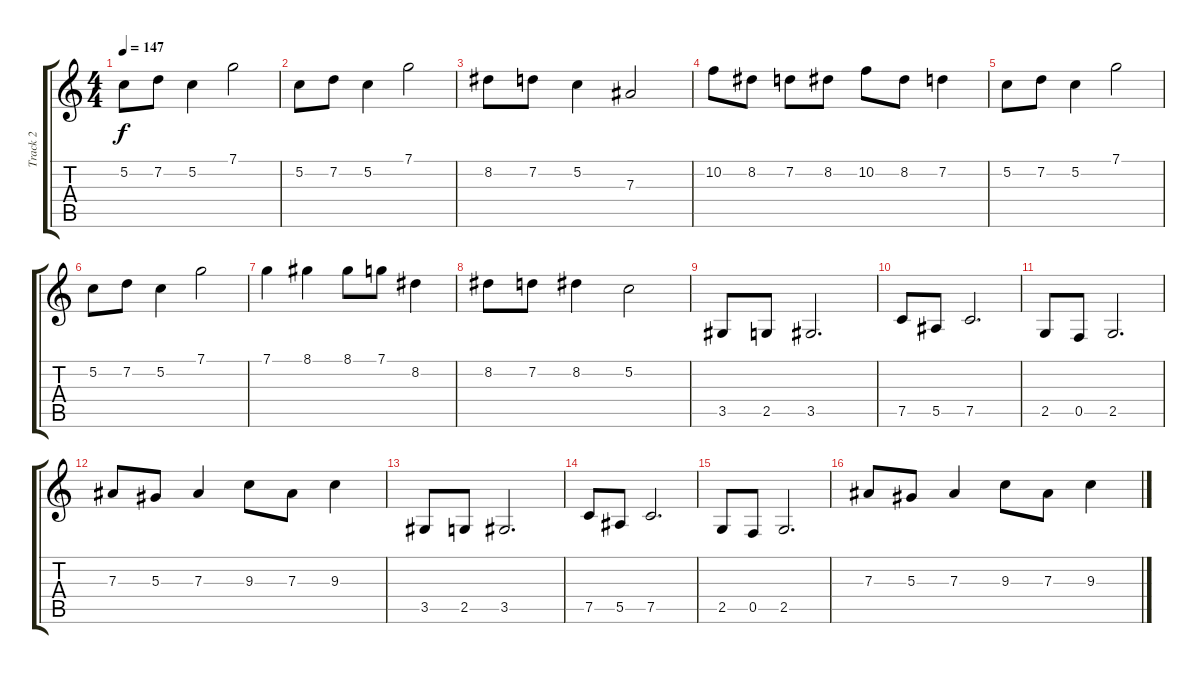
\track ("Track 2" "Track 2") {instrument distortionguitar}
\staff {score tabs}
\tuning (C4 G3 Eb3 Bb2 F2 C2) {hide}
\ts (4 4)
\tempo 147
\clef g2
\ks c
5.2.8{dy f} 7.2.8 5.2.4 7.1.2 |
5.2.8 7.2.8 5.2.4 7.1.2 |
8.2.8 7.2.8 5.2.4 7.3.2 |
10.2.8 8.2.8 7.2.8 8.2.8 10.2.8 8.2.8 7.2.4 |
5.2.8 7.2.8 5.2.4 7.1.2 |
5.2.8 7.2.8 5.2.4 7.1.2 |
7.1.4 8.1.4 8.1.8 7.1.8 8.2.4 |
8.2.8 7.2.8 8.2.4 5.2.2 |
3.5.8 2.5.8 3.5.2{d} |
7.5.8 5.5.8 7.5.2{d} |
2.5.8 0.5.8 2.5.2{d} |
7.3.8 5.3.8 7.3.4 9.3.8 7.3.8 9.3.4 |
3.5.8 2.5.8 3.5.2{d} |
7.5.8 5.5.8 7.5.2{d} |
2.5.8 0.5.8 2.5.2{d} |
7.3.8 5.3.8 7.3.4 9.3.8 7.3.8 9.3.4
